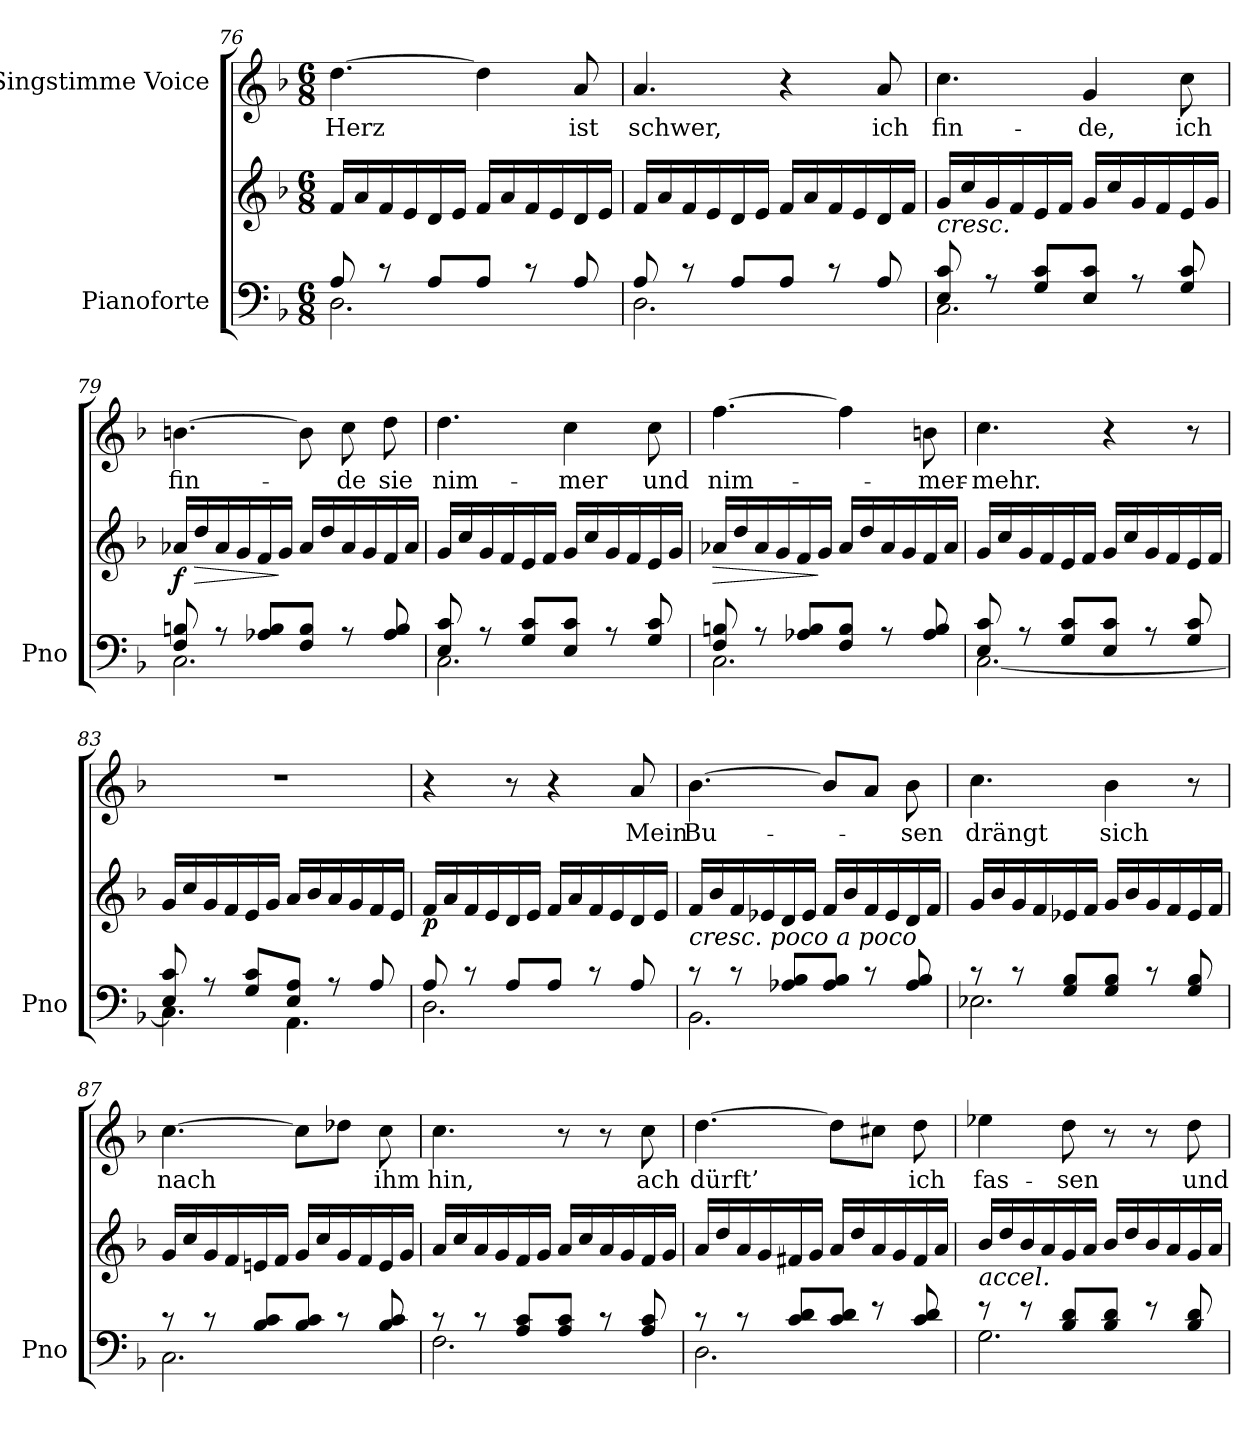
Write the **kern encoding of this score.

**kern	**kern	**dynam	**kern	**text
*part2	*part2	*part2	*part1	*part1
*staff3	*staff2	*staff2/3	*staff1	*staff1
*I"Pianoforte	*	*	*I"Singstimme Voice	*
*I'Pno	*	*	*	*
*clefF4	*clefG2	*	*clefG2	*
*k[b-]	*k[b-]	*	*k[b-]	*
*M6/8	*M6/8	*	*M6/8	*
=76	=76	=76	=76	=76
*^	*	*	*	*
8A/	2.D\	16f/LL	.	[4.dd\	Herz
.	.	16a/	.	.	.
8r	.	16f/	.	.	.
.	.	16e/	.	.	.
8A/L	.	16d/	.	.	.
.	.	16e/JJ	.	.	.
8A/J	.	16f/LL	.	4dd\]	.
.	.	16a/	.	.	.
8r	.	16f/	.	.	.
.	.	16e/	.	.	.
8A/	.	16d/	.	8a/	ist
.	.	16e/JJ	.	.	.
=77	=77	=77	=77	=77	=77
8A/	2.D\	16f/LL	.	4.a/	schwer,
.	.	16a/	.	.	.
8r	.	16f/	.	.	.
.	.	16e/	.	.	.
8A/L	.	16d/	.	.	.
.	.	16e/JJ	.	.	.
8A/J	.	16f/LL	.	4r	.
.	.	16a/	.	.	.
8r	.	16f/	.	.	.
.	.	16e/	.	.	.
8A/	.	16d/	.	8a/	ich
.	.	16f/JJ	.	.	.
=78	=78	=78	=78	=78	=78
!	!	!LO:TX:b:i:t=cresc.	!	!	!
8E/ 8c/	2.C\	16g/LL	.	4.cc\	fin-
.	.	16cc/	.	.	.
8r	.	16g/	.	.	.
.	.	16f/	.	.	.
8G/ 8c/L	.	16e/	.	.	.
.	.	16f/JJ	.	.	.
8E/ 8c/J	.	16g/LL	.	4g/	-de,
.	.	16cc/	.	.	.
8r	.	16g/	.	.	.
.	.	16f/	.	.	.
8G/ 8c/	.	16e/	.	8cc\	ich
.	.	16g/JJ	.	.	.
=79	=79	=79	=79	=79	=79
!	!	!	!LO:DY:b	!	!
8F/ 8Bn/	2.C\	16a-X/LL	f	[4.bn\	fin-
!	!	!	!LO:HP:b	!	!
.	.	16dd/	>	.	.
8r	.	16a-/	.	.	.
.	.	16g/	.	.	.
8A-X/ 8B/L	.	16f/	.	.	.
.	.	16g/JJ	]	.	.
8F/ 8B/J	.	16a-/LL	.	8b\]	.
.	.	16dd/	.	.	.
8r	.	16a-/	.	8cc\	-de
.	.	16g/	.	.	.
8A-/ 8B/	.	16f/	.	8dd\	sie
.	.	16a-/JJ	.	.	.
=80	=80	=80	=80	=80	=80
8E/ 8c/	2.C\	16g/LL	.	4.dd\	nim-
.	.	16cc/	.	.	.
8r	.	16g/	.	.	.
.	.	16f/	.	.	.
8G/ 8c/L	.	16e/	.	.	.
.	.	16f/JJ	.	.	.
8E/ 8c/J	.	16g/LL	.	4cc\	-mer
.	.	16cc/	.	.	.
8r	.	16g/	.	.	.
.	.	16f/	.	.	.
8G/ 8c/	.	16e/	.	8cc\	und
.	.	16g/JJ	.	.	.
=81	=81	=81	=81	=81	=81
!	!	!	!LO:HP:b	!	!
8F/ 8Bn/	2.C\	16a-X/LL	>	[4.ff\	nim-
.	.	16dd/	.	.	.
8r	.	16a-/	.	.	.
.	.	16g/	.	.	.
8A-X/ 8B/L	.	16f/	.	.	.
.	.	16g/JJ	]	.	.
8F/ 8B/J	.	16a-/LL	.	4ff\]	.
.	.	16dd/	.	.	.
8r	.	16a-/	.	.	.
.	.	16g/	.	.	.
8A-/ 8B/	.	16f/	.	8bn\	-mer-
.	.	16a-/JJ	.	.	.
=82	=82	=82	=82	=82	=82
8E/ 8c/	[2.C\	16g/LL	.	4.cc\	-mehr.
.	.	16cc/	.	.	.
8r	.	16g/	.	.	.
.	.	16f/	.	.	.
8G/ 8c/L	.	16e/	.	.	.
.	.	16f/JJ	.	.	.
8E/ 8c/J	.	16g/LL	.	4r	.
.	.	16cc/	.	.	.
8r	.	16g/	.	.	.
.	.	16f/	.	.	.
8G/ 8c/	.	16e/	.	8r	.
.	.	16f/JJ	.	.	.
=83	=83	=83	=83	=83	=83
8E/ 8c/	4.C\]	16g/LL	.	2.r	.
.	.	16cc/	.	.	.
8r	.	16g/	.	.	.
.	.	16f/	.	.	.
8G/ 8c/L	.	16e/	.	.	.
.	.	16g/JJ	.	.	.
8E/ 8A/J	4.AA\	16a/LL	.	.	.
.	.	16b-/	.	.	.
8r	.	16a/	.	.	.
.	.	16g/	.	.	.
8A/	.	16f/	.	.	.
.	.	16e/JJ	.	.	.
=84	=84	=84	=84	=84	=84
!	!	!	!LO:DY:b	!	!
8A/	2.D\	16f/LL	p	4r	.
.	.	16a/	.	.	.
8r	.	16f/	.	.	.
.	.	16e/	.	.	.
8A/L	.	16d/	.	8r	.
.	.	16e/JJ	.	.	.
8A/J	.	16f/LL	.	4r	.
.	.	16a/	.	.	.
8r	.	16f/	.	.	.
.	.	16e/	.	.	.
8A/	.	16d/	.	8a/	Mein
.	.	16e/JJ	.	.	.
=85	=85	=85	=85	=85	=85
!	!	!LO:TX:b:i:t=cresc. poco a poco	!	!	!
8r	2.BB-\	16f/LL	.	[4.b-\	Bu-
.	.	16b-/	.	.	.
8r	.	16f/	.	.	.
.	.	16e-X/	.	.	.
8A-X/ 8B-/L	.	16d/	.	.	.
.	.	16e-/JJ	.	.	.
8A-/ 8B-/J	.	16f/LL	.	8b-/L]	.
.	.	16b-/	.	.	.
8r	.	16f/	.	8a/J	.
.	.	16e-/	.	.	.
8A-/ 8B-/	.	16d/	.	8b-\	-sen
.	.	16f/JJ	.	.	.
=86	=86	=86	=86	=86	=86
8r	2.E-X\	16g/LL	.	4.cc\	drängt
.	.	16b-/	.	.	.
8r	.	16g/	.	.	.
.	.	16f/	.	.	.
8G/ 8B-/L	.	16e-X/	.	.	.
.	.	16f/JJ	.	.	.
8G/ 8B-/J	.	16g/LL	.	4b-\	sich
.	.	16b-/	.	.	.
8r	.	16g/	.	.	.
.	.	16f/	.	.	.
8G/ 8B-/	.	16e-/	.	8r	.
.	.	16f/JJ	.	.	.
=87	=87	=87	=87	=87	=87
8r	2.C\	16g/LL	.	[4.cc\	nach
.	.	16cc/	.	.	.
8r	.	16g/	.	.	.
.	.	16f/	.	.	.
8B-/ 8c/L	.	16en/	.	.	.
.	.	16f/JJ	.	.	.
8B-/ 8c/J	.	16g/LL	.	8cc\L]	.
.	.	16cc/	.	.	.
8r	.	16g/	.	8dd-X\J	.
.	.	16f/	.	.	.
8B-/ 8c/	.	16e/	.	8cc\	ihm
.	.	16g/JJ	.	.	.
=88	=88	=88	=88	=88	=88
8r	2.F\	16a/LL	.	4.cc\	hin,
.	.	16cc/	.	.	.
8r	.	16a/	.	.	.
.	.	16g/	.	.	.
8A/ 8c/L	.	16f/	.	.	.
.	.	16g/JJ	.	.	.
8A/ 8c/J	.	16a/LL	.	8r	.
.	.	16cc/	.	.	.
8r	.	16a/	.	8r	.
.	.	16g/	.	.	.
8A/ 8c/	.	16f/	.	8cc\	ach
.	.	16g/JJ	.	.	.
=89	=89	=89	=89	=89	=89
8r	2.D\	16a/LL	.	[4.dd\	dürft’
.	.	16dd/	.	.	.
8r	.	16a/	.	.	.
.	.	16g/	.	.	.
8c/ 8d/L	.	16f#X/	.	.	.
.	.	16g/JJ	.	.	.
8c/ 8d/J	.	16a/LL	.	8dd\L]	.
.	.	16dd/	.	.	.
8r	.	16a/	.	8cc#X\J	.
.	.	16g/	.	.	.
8c/ 8d/	.	16f#/	.	8dd\	ich
.	.	16a/JJ	.	.	.
=90	=90	=90	=90	=90	=90
!	!	!LO:TX:b:i:t=accel.	!	!	!
8r	2.G\	16b-/LL	.	4ee-X\	fas-
.	.	16dd/	.	.	.
8r	.	16b-/	.	.	.
.	.	16a/	.	.	.
8B-/ 8d/L	.	16g/	.	8dd\	-sen
.	.	16a/JJ	.	.	.
8B-/ 8d/J	.	16b-/LL	.	8r	.
.	.	16dd/	.	.	.
8r	.	16b-/	.	8r	.
.	.	16a/	.	.	.
8B-/ 8d/	.	16g/	.	8dd\	und
.	.	16a/JJ	.	.	.
*v	*v	*	*	*	*
=	=	=	=	=
*-	*-	*-	*-	*-
